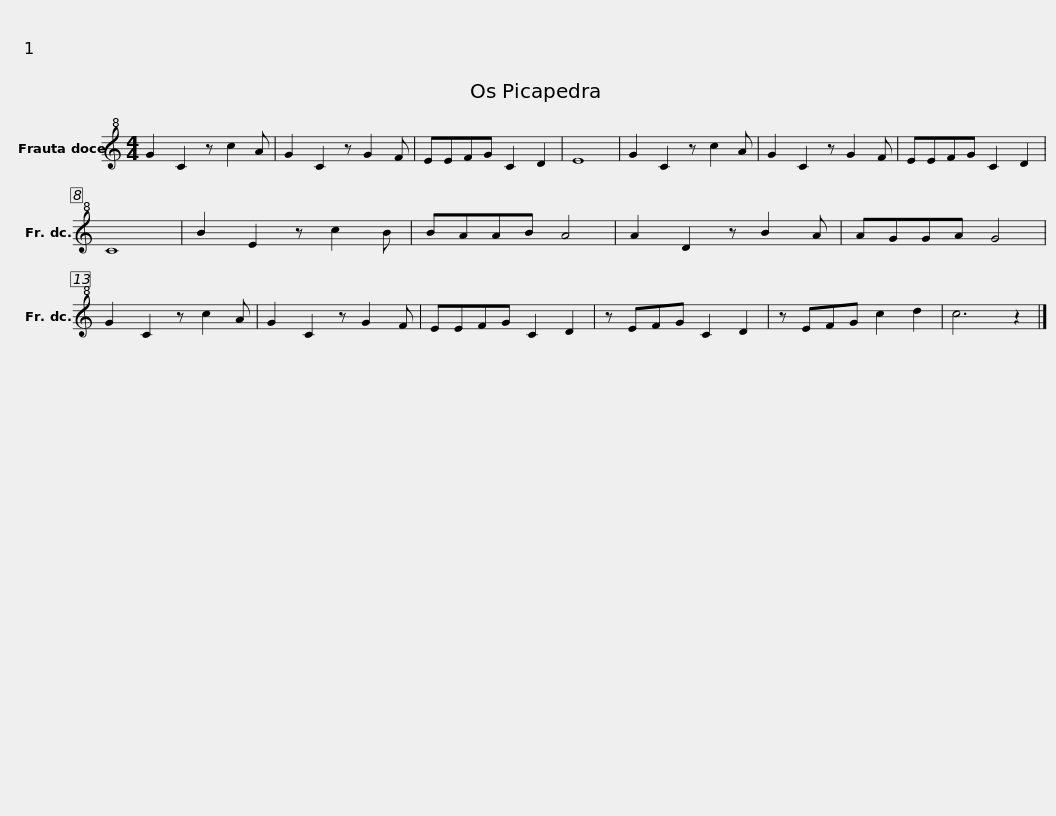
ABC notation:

X:1
L:1/8
M:4/4
I:linebreak $
K:C
V:1 treble+8
V:1
 G2 C2 z c2 A | G2 C2 z G2 F | EEFG C2 D2 | E8 | G2 C2 z c2 A | %5
 G2 C2 z G2 F | EEFG C2 D2 | C8 |$ B2 E2 z c2 B | BAAB A4 | %10
 A2 D2 z B2 A | AGGA G4 | G2 C2 z c2 A | G2 C2 z G2 F | EEFG C2 D2 | %15
 z EFG C2 D2 |$ z EFG c2 d2 | c6 z2 |] %18
